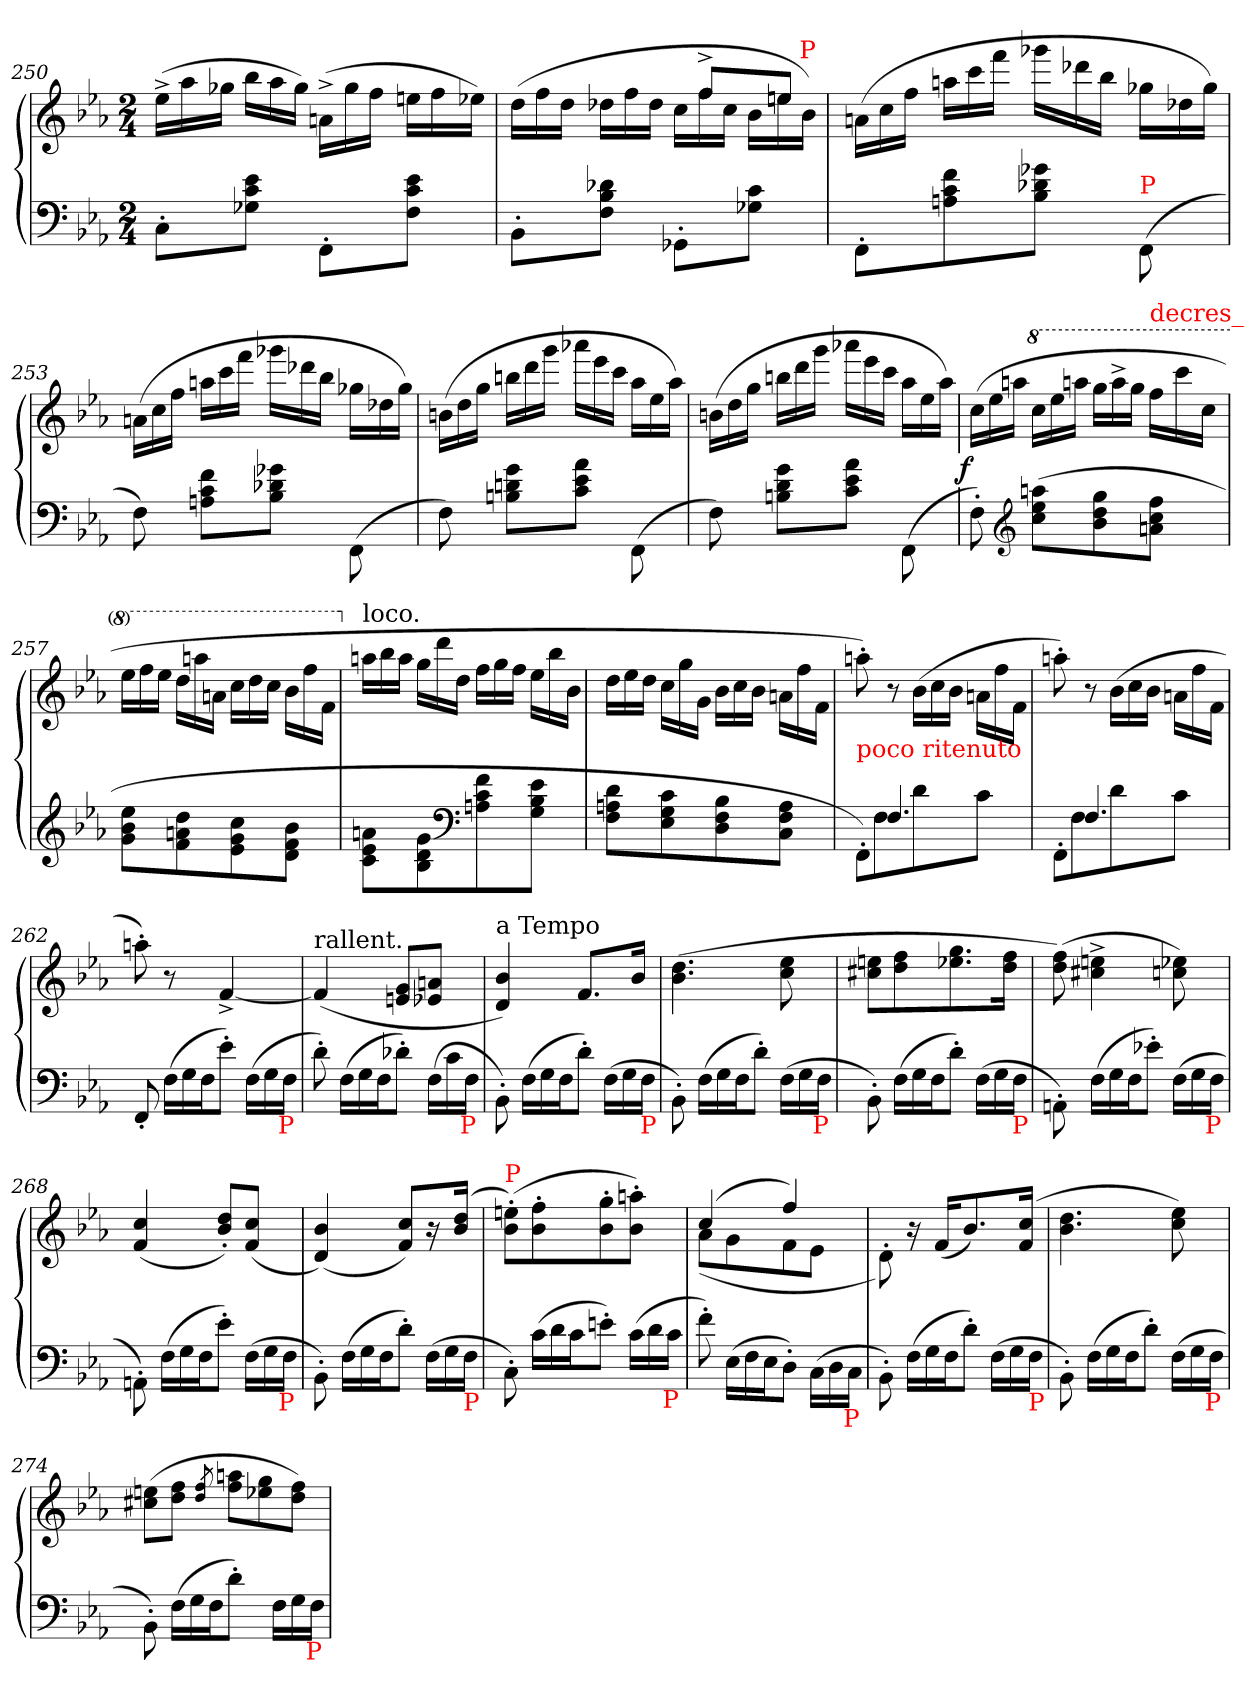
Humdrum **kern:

**kern	**kern	**dynam
*part1	*part1	*part1
*staff2	*staff1	*staff1/2
*clefF4	*clefG2	*
*k[b-e-a-]	*k[b-e-a-]	*
*M2/4	*M2/4	*
*	*Xtuplet	*
=250	=250	=250
8C'>L	(>24ee-^<LL	.
.	24aa-	.
.	24gg-XJJ	.
8e- 8c 8G-XJ	24bb-LL	.
.	24aa-	.
.	24gg-JJ)	.
8FF'>L	(>24an^<LL	.
.	24gg-	.
.	24ffJJ	.
8e- 8c 8FJ	24eenLL	.
.	24ff	.
.	24ee-XJJ)	.
=251	=251	=251
*	*^	*
8BB-'>L	4ryy	(>24ddLL	.
.	.	24ff	.
.	.	24ddJJ	.
8d-X 8B- 8FJ	.	24dd-XLL	.
.	.	24ff	.
.	.	24dd-JJ	.
8GG-X'>L	24ryy	24ccLL	.
.	12ff^>L	24ff	.
.	.	24ccJJ	.
8c 8G-XJ	24ryy	24b-LL	.
.	12eenJ	24een	.
!	!	!LO:TX:a:color=red:t=P	!
.	.	24b-JJ)	.
=252	=252	=252	=252
!	!LO:TX:b:color=red:t=cre_scen_	!	!
*	*v	*v	*
8FF'>L	(>24anLL	.
.	24cc	.
.	24ffJJ	.
8f 8c 8An	24aanLL	.
.	24ccc	.
.	24fffJJ	.
8g-X 8d-X 8B-J	24ggg-XLL	.
.	24ddd-X	.
.	24bb-JJ	.
!LO:TX:a:color=red:t=P	!	!
(>8FF\	24gg-XLL	.
.	24dd-X	.
.	24gg-JJ)	.
=253	=253	=253
8F\)	(>24anLL	.
.	24cc	.
.	24ffJJ	.
8f 8c 8AnL	24aanLL	.
.	24ccc	.
.	24fffJJ	.
8g-X 8d-X 8B-J	24ggg-XLL	.
.	24ddd-X	.
.	24bb-JJ	.
(>8FF\	24gg-XLL	.
.	24dd-X	.
.	24gg-JJ)	.
=254	=254	=254
8F\)	(>24bnLL	.
.	24dd	.
.	24ggJJ	.
8g 8dn 8BnL	24bbnLL	.
.	24ddd	.
.	24gggJJ	.
8a- 8e- 8cJ	24aaa-XLL	.
.	24eee-	.
.	24cccJJ	.
(>8FF\	24aa-LL	.
.	24ee-	.
.	24aa-JJ)	.
=255	=255	=255
8F\)	(>24bnLL	.
.	24dd	.
.	24ggJJ	.
8g 8d 8BnL	24bbnLL	.
.	24ddd	.
.	24gggJJ	.
8a- 8e- 8cJ	24aaa-XLL	.
.	24eee-	.
.	24cccJJ	.
(>8FF\	24aa-LL	.
.	24ee-	.
.	24aa-JJ)	.
=256	=256	=256
!	!	!LO:DY:rj
8F'>\)	(>24ccLL	f
.	24ee-	.
.	24aanJJ	.
*clefG2	*	*
*	*8va	*
(>8aan 8ee- 8ccL	24cccLL	.
.	24eee-	.
.	24aaanJJ	.
8gg 8dd 8b-	24gggLL	.
.	24aaa^<	.
.	24gggJJ	.
!	!LO:TX:a:color=red:t=decres_	!
8ff 8cc 8anJ	24fffLL	.
.	24cccc	.
.	24cccJJ	.
=257	=257	=257
8ee-\ 8b-\ 8g\L	24eee-LL	.
.	24fff	.
.	24eee-JJ	.
8dd 8an 8f	24dddLL	.
.	24aaan	.
.	24aanJJ	.
8cc 8g 8e-	24cccLL	.
.	24ddd	.
.	24cccJJ	.
8b- 8f 8dJ	24bb-LL	.
.	24fff	.
.	24ffJJ	.
=258	=258	=258
*	*X8va	*
!	!LO:TX:a:t=loco.	!
8an\ 8e-\ 8c\L	24aan\LL	.
.	24bb-	.
.	24aaJJ	.
8g 8d 8B-	24ggLL	.
.	24ddd	.
.	24ddJJ	.
*clefF4	*	*
8f 8c 8An	24ffLL	.
.	24gg	.
.	24ffJJ	.
8e- 8B- 8GJ	24ee-LL	.
.	24bb-	.
.	24b-JJ	.
=259	=259	=259
8d 8An 8FL	24ddLL	.
.	24ee-	.
.	24ddJJ	.
8c 8G 8E-	24ccLL	.
.	24gg	.
.	24gJJ	.
8B- 8F 8D	24b-LL	.
.	24cc	.
.	24b-JJ	.
8A 8F 8CJ	24anLL	.
.	24ff	.
.	24fJJ	.
=260	=260	=260
*^	*	*
!	!	!LO:TX:b:color=red:t=poco ritenuto	!
8ryy	8FF'>L)	8aan'>)	.
4.F	8F	8r	.
.	8d	(>24b-LL	.
.	.	24cc	.
.	.	24b-JJ	.
.	8cJ	24anLL	.
.	.	24ff	.
.	.	24fJJ	.
=261	=261	=261	=261
8ryy	8FF'>L	8aan'>)	.
4.F	8F	8r	.
.	8d	(>24b-LL	.
.	.	24cc	.
.	.	24b-JJ	.
.	8cJ	24anLL	.
.	.	24ff	.
.	.	24fJJ	.
*v	*v	*	*
=262	=262	=262
8FF'<	8aan'>)	.
*Xtuplet	*	*
(>24F\LL	8r	.
24G	.	.
24FJ	.	.
8e-'>J)	[4f^>	.
(>24F\LL	.	.
24G	.	.
!LO:TX:b:color=red:t=P	!	!
24FJJ	.	.
=263	=263	=263
!	!LO:TX:a:t=rallent.	!
8d'>\)	(>4f]	.
(>24F\LL	.	.
24G	.	.
24FJ	.	.
8d-X'>J)	8g 8enL	.
(>24F\LL	8an 8e-XJ	.
24c	.	.
!LO:TX:b:color=red:t=P	!	!
24FJJ	.	.
=264	=264	=264
!	!LO:TX:a:t=a Tempo	!
8BB-'>\)	4b- 4d)	.
(>24FLL	.	.
24G	.	.
24FJ	.	.
8d'>J)	8.fL	.
(>24FLL	.	.
24G	.	.
.	16b-Jk	.
!LO:TX:b:color=red:t=P	!	!
24FJJ	.	.
=265	=265	=265
8BB-'>\)	(>4.dd 4.b-	.
(>24FLL	.	.
24G	.	.
24FJ	.	.
8d'>J)	.	.
(>24FLL	8ee- 8cc	.
24G	.	.
!LO:TX:b:color=red:t=P	!	!
24FJJ	.	.
=266	=266	=266
8BB-'>\)	8een 8cc#XL	.
(>24FLL	8ff 8dd	.
24G	.	.
24FJ	.	.
8d'>J)	8.gg 8.ee-X	.
(>24FLL	.	.
24G	.	.
.	16ff 16ddJk	.
!LO:TX:b:color=red:t=P	!	!
24FJJ	.	.
=267	=267	=267
8AAn'>\)	(>8ff 8dd)	.
(>24FLL	4een^< 4cc#X^<	.
24G	.	.
24FJ	.	.
8e-X'>J)	.	.
(>24FLL	8ee-X 8ccn)	.
24G	.	.
!LO:TX:b:color=red:t=P	!	!
24FJJ	.	.
=268	=268	=268
8AAn'>\)	(<4cc 4f	.
(>24FLL	.	.
24G	.	.
24FJ	.	.
8e-'>J)	8dd'</ 8b-'</L)	.
(>24FLL	(<8cc 8fJ	.
24G	.	.
!LO:TX:b:color=red:t=P	!	!
24FJJ	.	.
=269	=269	=269
8BB-'>\)	(<4b- 4d)	.
(>24FLL	.	.
24G	.	.
24FJ	.	.
8d'>J)	8cc/ 8f/L)	.
(>24FLL	16r	.
24G	.	.
.	(<16dd 16b-Jk	.
!LO:TX:b:color=red:t=P	!	!
24FJJ	.	.
=270	=270	=270
!	!LO:TX:a:color=red:t=P	!
8C'>\)	(>8een'> 8b-'>L)	.
(>24cLL	8ff'> 8b-'>	.
24d	.	.
24cJ	.	.
8en'>J)	8gg'> 8b-'>	.
(>24cLL	8aan'> 8b-'>J)	.
24d	.	.
!LO:TX:b:color=red:t=P	!	!
24cJJ	.	.
=271	=271	=271
*	*^	*
8f'>)	(>4cc	(>8a-L	.
(>24E-LL	.	8g	.
24F	.	.	.
24E-J	.	.	.
8D'>J)	4ff)	8f	.
(>24C\LL	.	8e-J	.
24D	.	.	.
!LO:TX:b:color=red:t=P	!	!	!
24CJJ	.	.	.
*	*v	*v	*
=272	=272	=272
8BB-'>\)	8d'>\)	.
(>24FLL	16r	.
24G	.	.
.	(<16fKL	.
24FJ	.	.
8d'>J)	8.b-)	.
(>24F\LL	.	.
24G	.	.
.	(>16cc 16fJk	.
!LO:TX:b:color=red:t=P	!	!
24FJJ	.	.
=273	=273	=273
8BB-'>\)	4.dd 4.b-	.
(>24FLL	.	.
24G	.	.
24FJ	.	.
8d'>J)	.	.
(>24FLL	8ee- 8cc)	.
24G	.	.
!LO:TX:b:color=red:t=P	!	!
24FJJ	.	.
=274	=274	=274
8BB-'>\)	(>8een 8cc#XL	.
(>24FLL	8ff 8ddJ	.
24G	.	.
24FJ	.	.
.	8qff/ 8qdd/	.
8d'>J)	12aan 12ffL	.
.	12gg 12ee-X	.
24FLL	.	.
24G	12ff 12ddJ)	.
!LO:TX:b:color=red:t=P	!	!
24FJJ	.	.
=	=	=
*-	*-	*-
